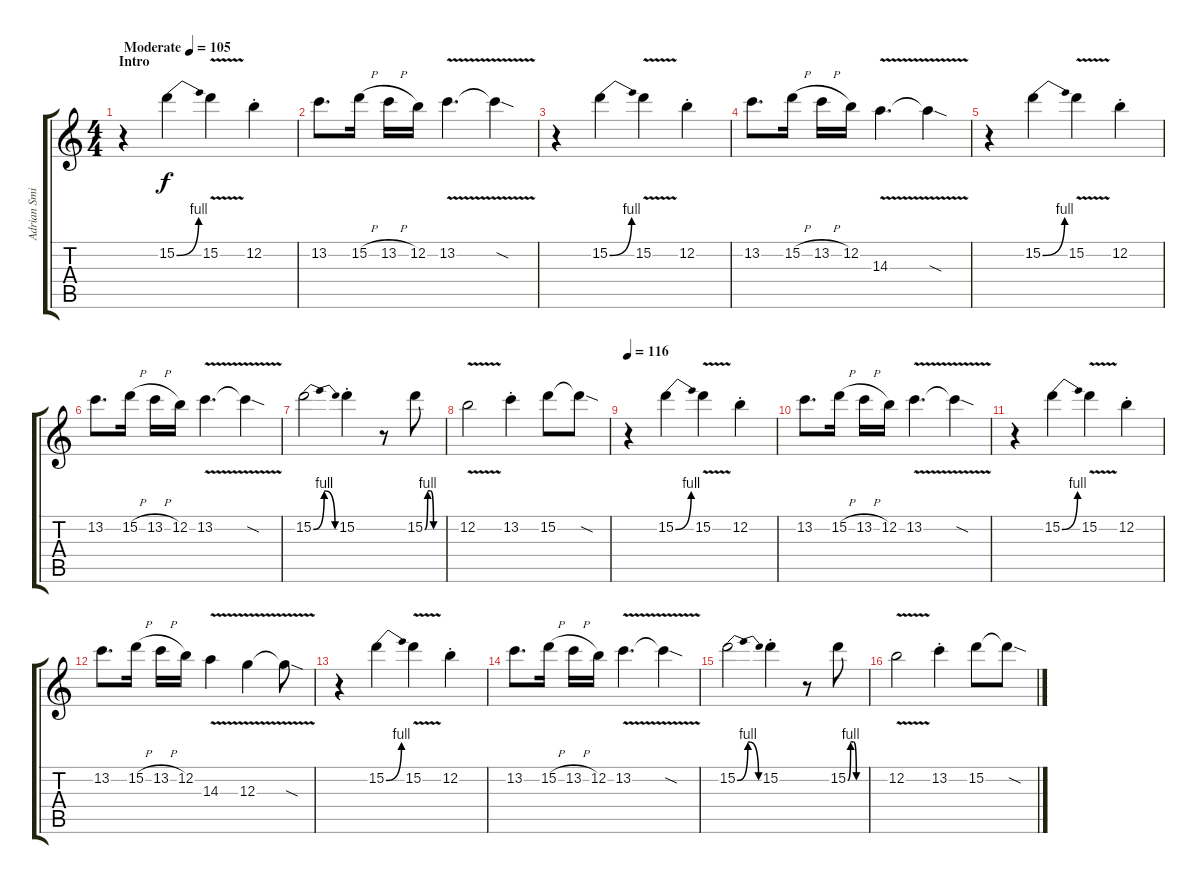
\track ("Adrian Smith" "Adrian Smi") {instrument overdrivenguitar}
\staff {score tabs}
\tuning (E4 B3 G3 D3 A2 E2) {hide}
\ts (4 4)
\section ("" "Intro")
\tempo (105 "Moderate")
\clef g2
\ks c
r.4{dy f instrument overdrivenguitar} 15.2{be (bend 0 0 60 4)}.4 15.2{v}.4 12.2{st}.4 |
13.2.8{d} 15.2{h}.16 13.2{h}.16 12.2.16 13.2{v}.4{d} 13.2{sod t}.4 |
r.4 15.2{be (bend 0 0 60 4)}.4 15.2{v}.4 12.2{st}.4 |
13.2.8{d} 15.2{h}.16 13.2{h}.16 12.2.16 14.3{v}.4{d} 14.3{sod t}.4 |
r.4 15.2{be (bend 0 0 60 4)}.4 15.2{v}.4 12.2{st}.4 |
13.2.8{d} 15.2{h}.16 13.2{h}.16 12.2.16 13.2{v}.4{d} 13.2{sod t}.4 |
15.2{be (bendrelease 0 0 10 4 45 4 60 0)}.2 15.2{st}.4 r.8 15.2{be (custom 0 0 10 4 20 4 30 0 60 0)}.8 |
12.2{v}.2 13.2{st}.4 15.2.8 15.2{sod t}.8 |
\tempo 116
r.4 15.2{be (bend 0 0 60 4)}.4 15.2{v}.4 12.2{st}.4 |
13.2.8{d} 15.2{h}.16 13.2{h}.16 12.2.16 13.2{v}.4{d} 13.2{sod t}.4 |
r.4 15.2{be (bend 0 0 60 4)}.4 15.2{v}.4 12.2{st}.4 |
13.2.8{d} 15.2{h}.16 13.2{h}.16 12.2.16 14.3{v}.4 12.3{v}.4 12.3{sod t}.8 |
r.4 15.2{be (bend 0 0 60 4)}.4 15.2{v}.4 12.2{st}.4 |
13.2.8{d} 15.2{h}.16 13.2{h}.16 12.2.16 13.2{v}.4{d} 13.2{sod t}.4 |
15.2{be (bendrelease 0 0 10 4 45 4 60 0)}.2 15.2{st}.4 r.8 15.2{be (custom 0 0 10 4 20 4 30 0 60 0)}.8 |
12.2{v}.2 13.2{st}.4 15.2.8 15.2{sod t}.8
